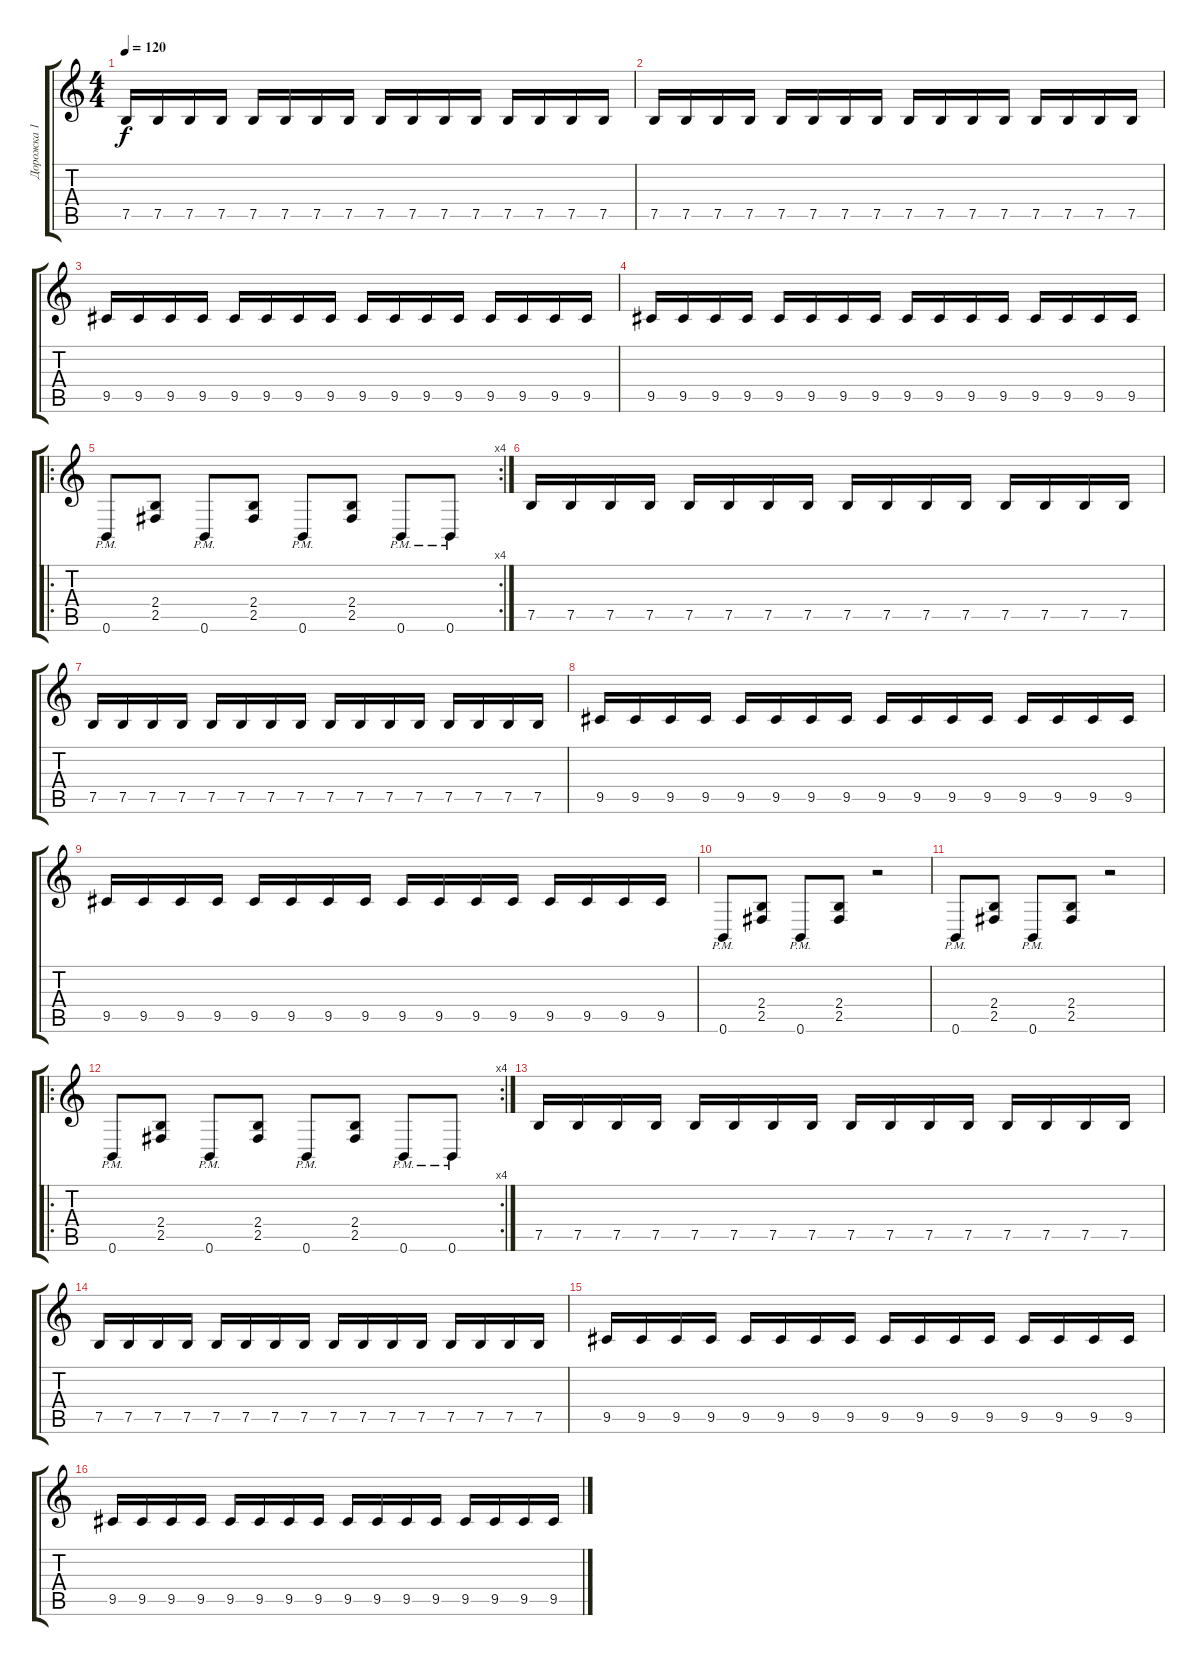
\track ("Дорожка 1" "Дорожка 1") {instrument distortionguitar}
\staff {score tabs}
\tuning (B3 Gb3 D3 A2 E2 B1) {hide}
\ts (4 4)
\tempo 120
\clef g2
\ks c
7.5.16{dy f} 7.5.16 7.5.16 7.5.16 7.5.16 7.5.16 7.5.16 7.5.16 7.5.16 7.5.16 7.5.16 7.5.16 7.5.16 7.5.16 7.5.16 7.5.16 |
7.5.16 7.5.16 7.5.16 7.5.16 7.5.16 7.5.16 7.5.16 7.5.16 7.5.16 7.5.16 7.5.16 7.5.16 7.5.16 7.5.16 7.5.16 7.5.16 |
9.5.16 9.5.16 9.5.16 9.5.16 9.5.16 9.5.16 9.5.16 9.5.16 9.5.16 9.5.16 9.5.16 9.5.16 9.5.16 9.5.16 9.5.16 9.5.16 |
9.5.16 9.5.16 9.5.16 9.5.16 9.5.16 9.5.16 9.5.16 9.5.16 9.5.16 9.5.16 9.5.16 9.5.16 9.5.16 9.5.16 9.5.16 9.5.16 |
\ro
\rc 4
0.6{pm}.8 (2.4 2.5).8 0.6{pm}.8 (2.4 2.5).8 0.6{pm}.8 (2.4 2.5).8 0.6{pm}.8 0.6{pm}.8 |
7.5.16 7.5.16 7.5.16 7.5.16 7.5.16 7.5.16 7.5.16 7.5.16 7.5.16 7.5.16 7.5.16 7.5.16 7.5.16 7.5.16 7.5.16 7.5.16 |
7.5.16 7.5.16 7.5.16 7.5.16 7.5.16 7.5.16 7.5.16 7.5.16 7.5.16 7.5.16 7.5.16 7.5.16 7.5.16 7.5.16 7.5.16 7.5.16 |
9.5.16 9.5.16 9.5.16 9.5.16 9.5.16 9.5.16 9.5.16 9.5.16 9.5.16 9.5.16 9.5.16 9.5.16 9.5.16 9.5.16 9.5.16 9.5.16 |
9.5.16 9.5.16 9.5.16 9.5.16 9.5.16 9.5.16 9.5.16 9.5.16 9.5.16 9.5.16 9.5.16 9.5.16 9.5.16 9.5.16 9.5.16 9.5.16 |
0.6{pm}.8 (2.4 2.5).8 0.6{pm}.8 (2.4 2.5).8 r.2 |
0.6{pm}.8 (2.4 2.5).8 0.6{pm}.8 (2.4 2.5).8 r.2 |
\ro
\rc 4
0.6{pm}.8 (2.4 2.5).8 0.6{pm}.8 (2.4 2.5).8 0.6{pm}.8 (2.4 2.5).8 0.6{pm}.8 0.6{pm}.8 |
7.5.16 7.5.16 7.5.16 7.5.16 7.5.16 7.5.16 7.5.16 7.5.16 7.5.16 7.5.16 7.5.16 7.5.16 7.5.16 7.5.16 7.5.16 7.5.16 |
7.5.16 7.5.16 7.5.16 7.5.16 7.5.16 7.5.16 7.5.16 7.5.16 7.5.16 7.5.16 7.5.16 7.5.16 7.5.16 7.5.16 7.5.16 7.5.16 |
9.5.16 9.5.16 9.5.16 9.5.16 9.5.16 9.5.16 9.5.16 9.5.16 9.5.16 9.5.16 9.5.16 9.5.16 9.5.16 9.5.16 9.5.16 9.5.16 |
9.5.16 9.5.16 9.5.16 9.5.16 9.5.16 9.5.16 9.5.16 9.5.16 9.5.16 9.5.16 9.5.16 9.5.16 9.5.16 9.5.16 9.5.16 9.5.16
